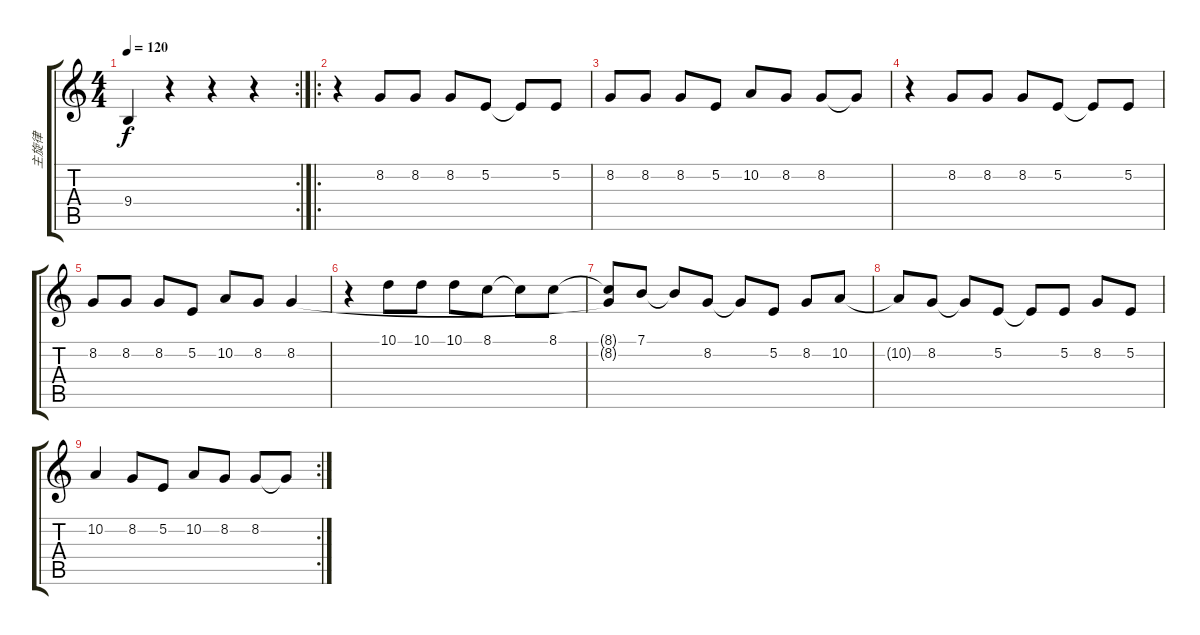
\track ("主旋律" "主旋律") {instrument vibraphone}
\staff {score tabs}
\tuning (E4 B3 G3 D3 A2 E2) {hide}
\rc 2
\ts (4 4)
\tempo 120
\clef g2
\ks c
9.4{t}.4{dy f} r.4 r.4 r.4 |
\ro
r.4 8.2.8 8.2.8 8.2.8 5.2.8 5.2{t}.8 5.2.8 |
8.2.8 8.2.8 8.2.8 5.2.8 10.2.8 8.2.8 8.2.8 8.2{t}.8 |
r.4 8.2.8 8.2.8 8.2.8 5.2.8 5.2{t}.8 5.2.8 |
8.2.8 8.2.8 8.2.8 5.2.8 10.2.8 8.2.8 8.2.4 |
r.4 10.1.8 10.1.8 10.1.8 8.1.8 8.1{t}.8 8.1.8 |
(8.1{t} 8.2{t}).8 7.1.8 7.1{t}.8 8.2.8 8.2{t}.8 5.2.8 8.2.8 10.2.8 |
10.2{t}.8 8.2.8 8.2{t}.8 5.2.8 5.2{t}.8 5.2.8 8.2.8 5.2.8 |
\rc 2
10.2.4 8.2.8 5.2.8 10.2.8 8.2.8 8.2.8 8.2{t}.8
